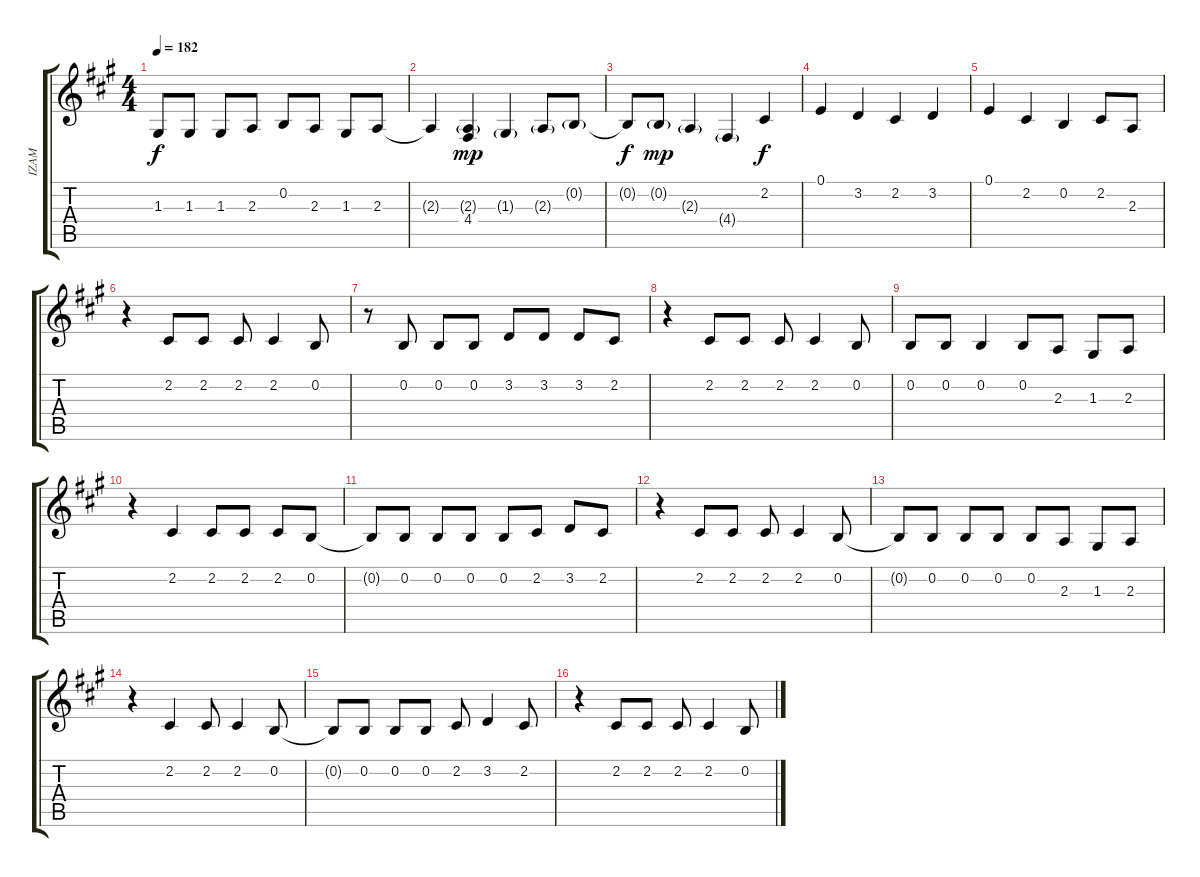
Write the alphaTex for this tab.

\track ("IZAM" "IZAM") {instrument oboe}
\staff {score tabs}
\tuning (E4 B3 G3 D3 A2 E2) {hide}
\ts (4 4)
\tempo 182
\clef g2
\ks a
1.3{t}.8{dy f} 1.3.8 1.3.8 2.3.8 0.2.8 2.3.8 1.3.8 2.3.8 |
2.3{t}.4 (2.3{g} 4.4).4{dy mp} 1.3{g}.4 2.3{g}.8 0.2{g}.8 |
0.2{t}.8{dy f} 0.2{g}.8{dy mp} 2.3{g}.4 4.4{g}.4 2.2.4{dy f} |
0.1.4 3.2.4 2.2.4 3.2.4 |
0.1.4 2.2.4 0.2.4 2.2.8 2.3.8 |
r.4 2.2.8 2.2.8 2.2.8 2.2.4 0.2.8 |
r.8 0.2.8 0.2.8 0.2.8 3.2.8 3.2.8 3.2.8 2.2.8 |
r.4 2.2.8 2.2.8 2.2.8 2.2.4 0.2.8 |
0.2.8 0.2.8 0.2.4 0.2.8 2.3.8 1.3.8 2.3.8 |
r.4 2.2.4 2.2.8 2.2.8 2.2.8 0.2.8 |
0.2{t}.8 0.2.8 0.2.8 0.2.8 0.2.8 2.2.8 3.2.8 2.2.8 |
r.4 2.2.8 2.2.8 2.2.8 2.2.4 0.2.8 |
0.2{t}.8 0.2.8 0.2.8 0.2.8 0.2.8 2.3.8 1.3.8 2.3.8 |
r.4 2.2.4 2.2.8 2.2.4 0.2.8 |
0.2{t}.8 0.2.8 0.2.8 0.2.8 2.2.8 3.2.4 2.2.8 |
r.4 2.2.8 2.2.8 2.2.8 2.2.4 0.2.8
